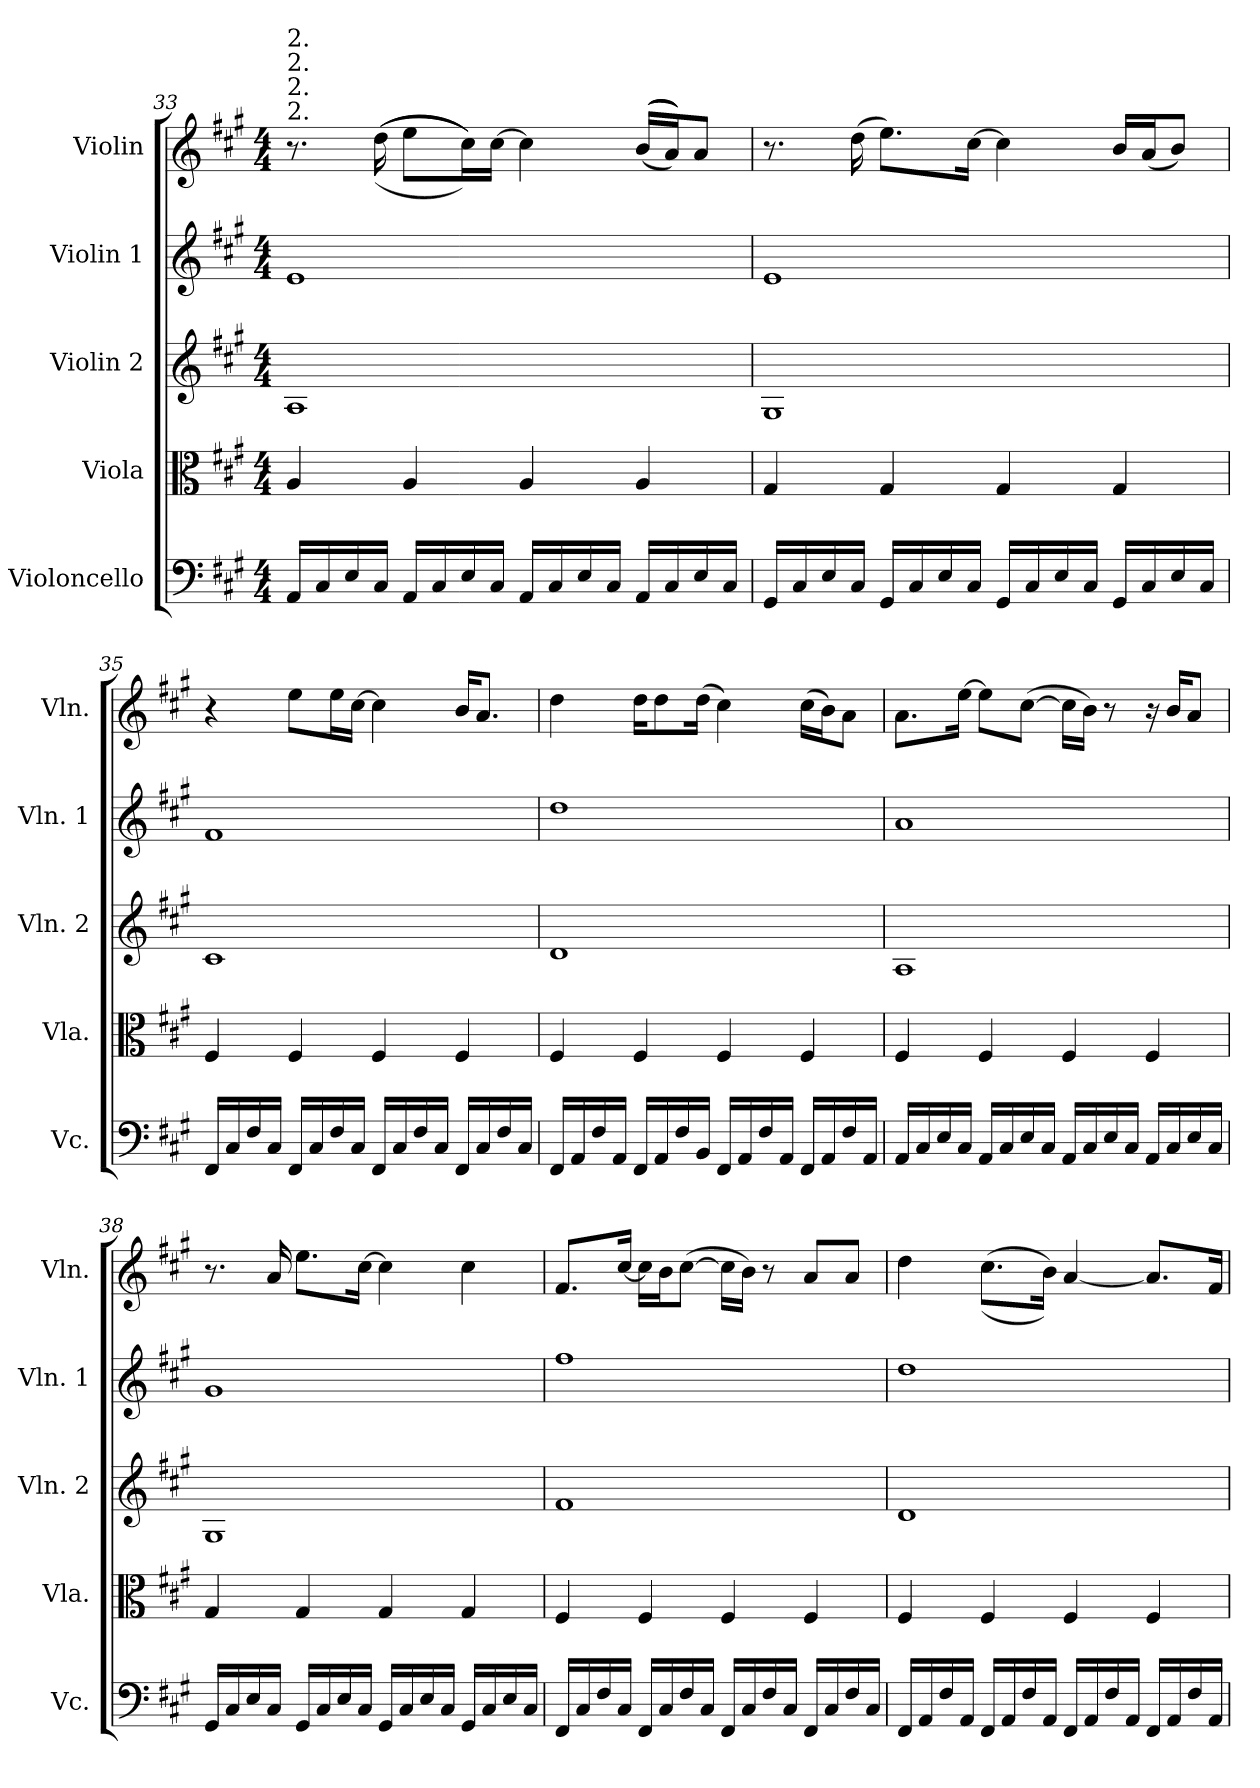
**kern	**kern	**kern	**kern	**kern
*part5	*part4	*part3	*part2	*part1
*staff5	*staff4	*staff3	*staff2	*staff1
*I"Violoncello	*I"Viola	*I"Violin 2	*I"Violin 1	*I"Violin
*I'Vc.	*I'Vla.	*I'Vln. 2	*I'Vln. 1	*I'Vln.
!!LO:LB:g=z
*clefF4	*clefC3	*clefG2	*clefG2	*clefG2
*k[f#c#g#]	*k[f#c#g#]	*k[f#c#g#]	*k[f#c#g#]	*k[f#c#g#]
*M4/4	*M4/4	*M4/4	*M4/4	*M4/4
=33	=33	=33	=33	=33
!	!	!	!	!LO:TX:a:t=2.
!	!	!	!	!LO:TX:a:t=2.
!	!	!	!	!LO:TX:a:t=2.
!	!	!	!	!LO:TX:a:t=2.
16AA/LL	4A/	1A	1e	8.r
16C#/	.	.	.	.
16E/	.	.	.	.
16C#/JJ	.	.	.	((((16dd\
16AA/LL	4A/	.	.	8ee\L
16C#/	.	.	.	.
16E/	.	.	.	16cc#\L))))
16C#/JJ	.	.	.	[16cc#\JJ
16AA/LL	4A/	.	.	4cc#\]
16C#/	.	.	.	.
16E/	.	.	.	.
16C#/JJ	.	.	.	.
16AA/LL	4A/	.	.	((((16b/LL
16C#/	.	.	.	16a/J))))
16E/	.	.	.	8a/J
16C#/JJ	.	.	.	.
=34	=34	=34	=34	=34
16GG#/LL	4G#/	1G#	1e	8.r
16C#/	.	.	.	.
16E/	.	.	.	.
16C#/JJ	.	.	.	(16dd\
16GG#/LL	4G#/	.	.	8.ee\L)
16C#/	.	.	.	.
16E/	.	.	.	.
16C#/JJ	.	.	.	[16cc#\Jk
16GG#/LL	4G#/	.	.	4cc#\]
16C#/	.	.	.	.
16E/	.	.	.	.
16C#/JJ	.	.	.	.
16GG#/LL	4G#/	.	.	16b/LL
16C#/	.	.	.	(16a/J
16E/	.	.	.	8b/J)
16C#/JJ	.	.	.	.
=35	=35	=35	=35	=35
16FF#/LL	4F#/	1c#	1f#	4r
16C#/	.	.	.	.
16F#/	.	.	.	.
16C#/JJ	.	.	.	.
16FF#/LL	4F#/	.	.	8ee\L
16C#/	.	.	.	.
16F#/	.	.	.	16ee\L
16C#/JJ	.	.	.	[16cc#\JJ
16FF#/LL	4F#/	.	.	4cc#\]
16C#/	.	.	.	.
16F#/	.	.	.	.
16C#/JJ	.	.	.	.
16FF#/LL	4F#/	.	.	16b/KL
16C#/	.	.	.	8.a/J
16F#/	.	.	.	.
16C#/JJ	.	.	.	.
=36	=36	=36	=36	=36
16FF#/LL	4F#/	1d	1dd	4dd\
16AA/	.	.	.	.
16F#/	.	.	.	.
16AA/JJ	.	.	.	.
16FF#/LL	4F#/	.	.	16dd\KL
16AA/	.	.	.	8dd\
16F#/	.	.	.	.
16BB/JJ	.	.	.	(16dd\Jk
16FF#/LL	4F#/	.	.	4cc#\)
16AA/	.	.	.	.
16F#/	.	.	.	.
16AA/JJ	.	.	.	.
16FF#/LL	4F#/	.	.	(16cc#\LL
16AA/	.	.	.	16b\J)
16F#/	.	.	.	8a\J
16AA/JJ	.	.	.	.
=37	=37	=37	=37	=37
16AA/LL	4F#/	1A	1a	8.a\L
16C#/	.	.	.	.
16E/	.	.	.	.
16C#/JJ	.	.	.	[16ee\Jk
16AA/LL	4F#/	.	.	8ee\L]
16C#/	.	.	.	.
16E/	.	.	.	([8cc#\J
16C#/JJ	.	.	.	.
16AA/LL	4F#/	.	.	16cc#\LL]
16C#/	.	.	.	16b\JJ)
16E/	.	.	.	8r
16C#/JJ	.	.	.	.
16AA/LL	4F#/	.	.	16r
16C#/	.	.	.	16b/KL
16E/	.	.	.	8a/J
16C#/JJ	.	.	.	.
=38	=38	=38	=38	=38
16GG#/LL	4G#/	1G#	1g#	8.r
16C#/	.	.	.	.
16E/	.	.	.	.
16C#/JJ	.	.	.	16a/
16GG#/LL	4G#/	.	.	8.ee\L
16C#/	.	.	.	.
16E/	.	.	.	.
16C#/JJ	.	.	.	[16cc#\Jk
16GG#/LL	4G#/	.	.	4cc#\]
16C#/	.	.	.	.
16E/	.	.	.	.
16C#/JJ	.	.	.	.
16GG#/LL	4G#/	.	.	4cc#\
16C#/	.	.	.	.
16E/	.	.	.	.
16C#/JJ	.	.	.	.
=39	=39	=39	=39	=39
16FF#/LL	4F#/	1f#	1ff#	8.f#/L
16C#/	.	.	.	.
16F#/	.	.	.	.
16C#/JJ	.	.	.	[16cc#/Jk
16FF#/LL	4F#/	.	.	16cc#\LL]
16C#/	.	.	.	16b\J
16F#/	.	.	.	([8cc#\J
16C#/JJ	.	.	.	.
16FF#/LL	4F#/	.	.	16cc#\LL]
16C#/	.	.	.	16b\JJ)
16F#/	.	.	.	8r
16C#/JJ	.	.	.	.
16FF#/LL	4F#/	.	.	8a/L
16C#/	.	.	.	.
16F#/	.	.	.	8a/J
16C#/JJ	.	.	.	.
!!LO:LB:g=z
=40	=40	=40	=40	=40
16FF#/LL	4F#/	1d	1dd	4dd\
16AA/	.	.	.	.
16F#/	.	.	.	.
16AA/JJ	.	.	.	.
16FF#/LL	4F#/	.	.	((8.cc#\L
16AA/	.	.	.	.
16F#/	.	.	.	.
16AA/JJ	.	.	.	16b\Jk))
16FF#/LL	4F#/	.	.	[4a/
16AA/	.	.	.	.
16F#/	.	.	.	.
16AA/JJ	.	.	.	.
16FF#/LL	4F#/	.	.	8.a/L]
16AA/	.	.	.	.
16F#/	.	.	.	.
16AA/JJ	.	.	.	16f#/Jk
=	=	=	=	=
*-	*-	*-	*-	*-
